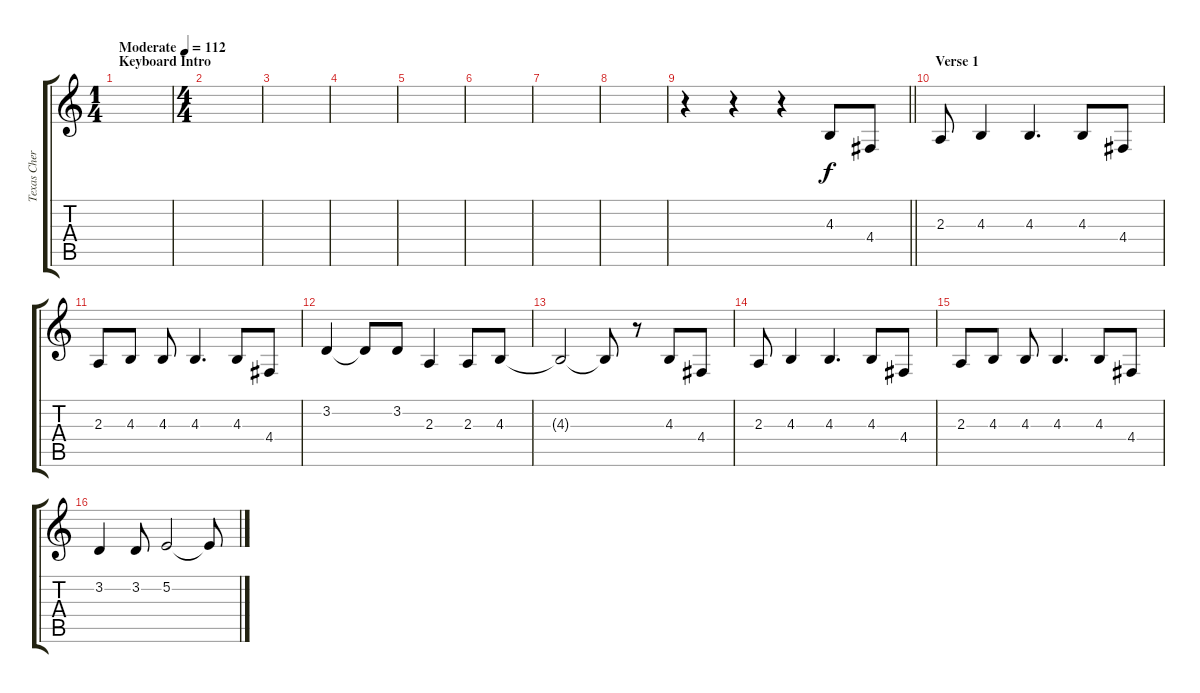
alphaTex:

\track ("Texas Cherrie Biggunz" "Texas Cher") {instrument lead2sawtooth}
\staff {score tabs}
\tuning (E4 B3 G3 D3 A2 E2) {hide}
\ts (1 4)
\section ("" "Keyboard Intro")
\tempo (112 "Moderate")
\clef g2
\ks c
|
\ts (4 4)
|
|
|
|
|
|
|
\barLineRight lightlight
r.4 r.4 r.4 4.3.8 4.4.8 |
\section ("" "Verse 1")
2.3.8 4.3.4 4.3.4{d} 4.3.8 4.4.8 |
2.3.8 4.3.8 4.3.8 4.3.4{d} 4.3.8 4.4.8 |
3.2.4 3.2{t}.8 3.2.8 2.3.4 2.3.8 4.3.8 |
4.3{t}.2 4.3{t}.8 r.8 4.3.8 4.4.8 |
2.3.8 4.3.4 4.3.4{d} 4.3.8 4.4.8 |
2.3.8 4.3.8 4.3.8 4.3.4{d} 4.3.8 4.4.8 |
3.2.4 3.2.8 5.2.2 5.2{t}.8
